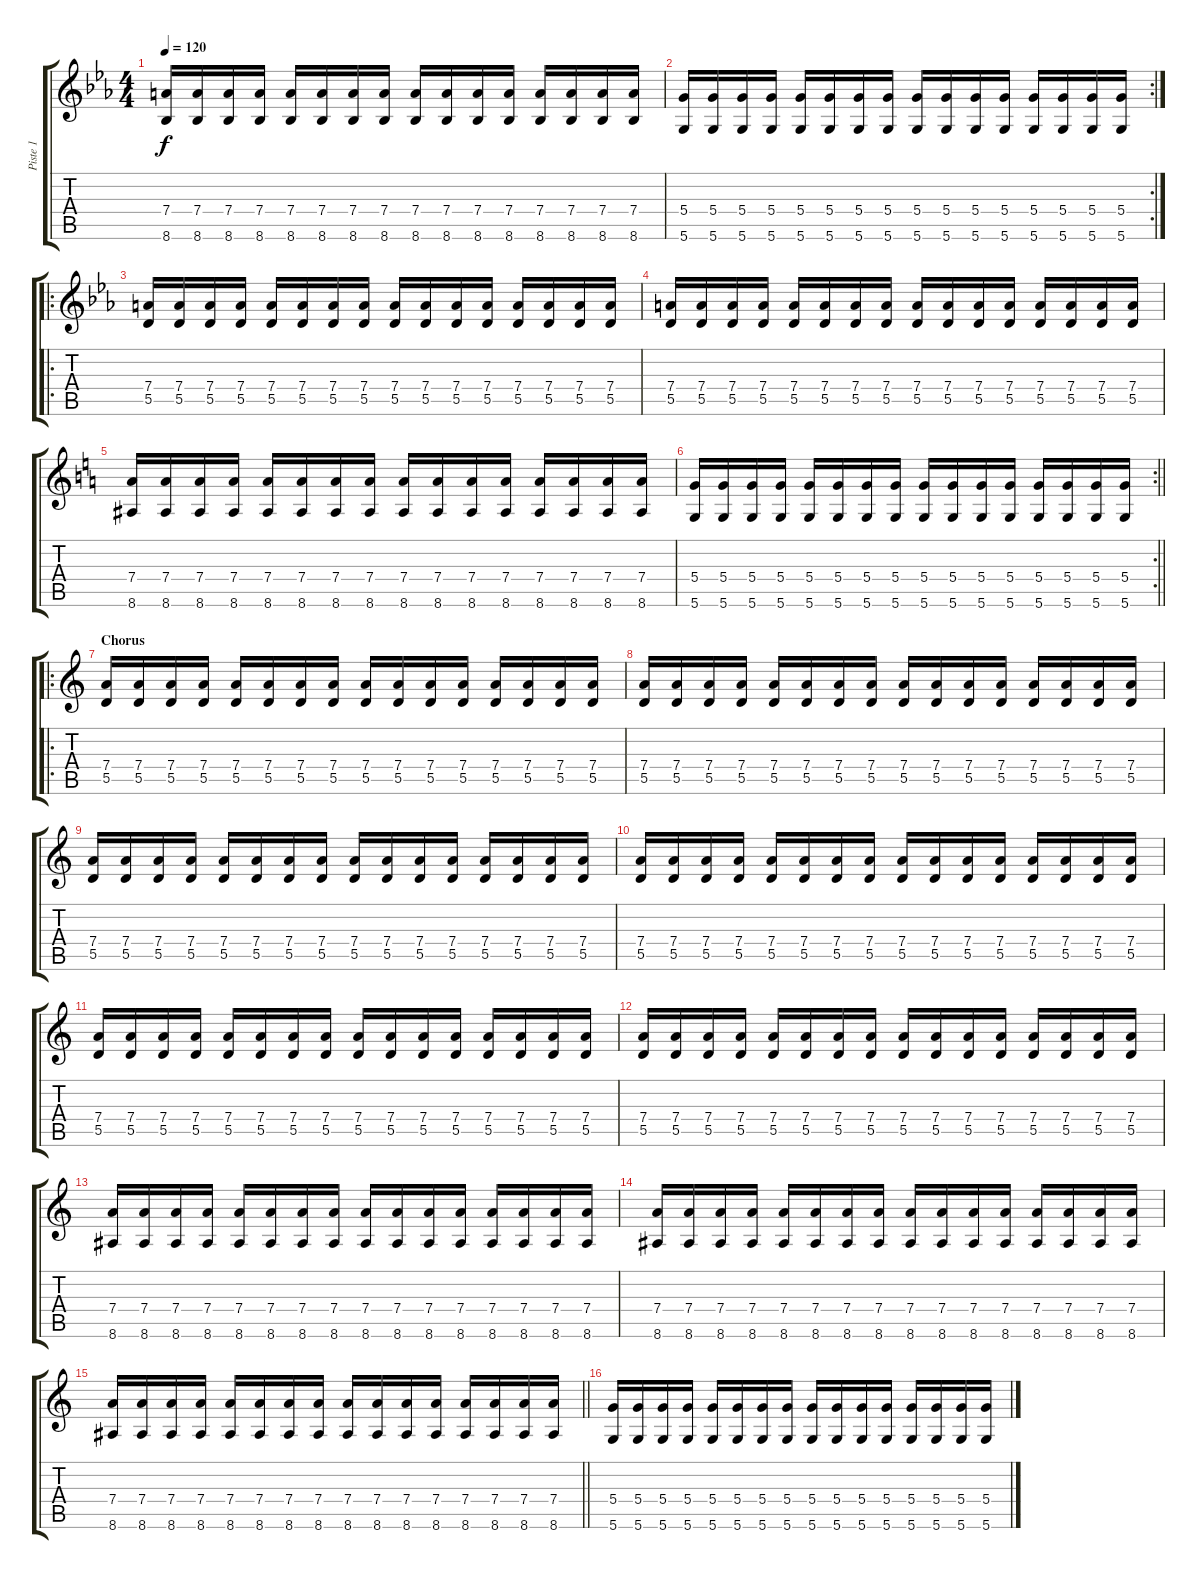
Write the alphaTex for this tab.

\track ("Piste 1" "Piste 1") {instrument distortionguitar}
\staff {score tabs}
\tuning (E4 B3 G3 D3 A2 D2) {hide}
\ts (4 4)
\tempo 120
\clef g2
\ks eb
(7.4 8.6).16{dy f} (7.4 8.6).16 (7.4 8.6).16 (7.4 8.6).16 (7.4 8.6).16 (7.4 8.6).16 (7.4 8.6).16 (7.4 8.6).16 (7.4 8.6).16 (7.4 8.6).16 (7.4 8.6).16 (7.4 8.6).16 (7.4 8.6).16 (7.4 8.6).16 (7.4 8.6).16 (7.4 8.6).16 |
\rc 2
(5.4 5.6).16 (5.4 5.6).16 (5.4 5.6).16 (5.4 5.6).16 (5.4 5.6).16 (5.4 5.6).16 (5.4 5.6).16 (5.4 5.6).16 (5.4 5.6).16 (5.4 5.6).16 (5.4 5.6).16 (5.4 5.6).16 (5.4 5.6).16 (5.4 5.6).16 (5.4 5.6).16 (5.4 5.6).16 |
\ro
(7.4 5.5).16 (7.4 5.5).16 (7.4 5.5).16 (7.4 5.5).16 (7.4 5.5).16 (7.4 5.5).16 (7.4 5.5).16 (7.4 5.5).16 (7.4 5.5).16 (7.4 5.5).16 (7.4 5.5).16 (7.4 5.5).16 (7.4 5.5).16 (7.4 5.5).16 (7.4 5.5).16 (7.4 5.5).16 |
\ks cminor
(7.4 5.5).16 (7.4 5.5).16 (7.4 5.5).16 (7.4 5.5).16 (7.4 5.5).16 (7.4 5.5).16 (7.4 5.5).16 (7.4 5.5).16 (7.4 5.5).16 (7.4 5.5).16 (7.4 5.5).16 (7.4 5.5).16 (7.4 5.5).16 (7.4 5.5).16 (7.4 5.5).16 (7.4 5.5).16 |
\ks c
(7.4 8.6).16 (7.4 8.6).16 (7.4 8.6).16 (7.4 8.6).16 (7.4 8.6).16 (7.4 8.6).16 (7.4 8.6).16 (7.4 8.6).16 (7.4 8.6).16 (7.4 8.6).16 (7.4 8.6).16 (7.4 8.6).16 (7.4 8.6).16 (7.4 8.6).16 (7.4 8.6).16 (7.4 8.6).16 |
\rc 2
\barLineRight lightlight
(5.4 5.6).16 (5.4 5.6).16 (5.4 5.6).16 (5.4 5.6).16 (5.4 5.6).16 (5.4 5.6).16 (5.4 5.6).16 (5.4 5.6).16 (5.4 5.6).16 (5.4 5.6).16 (5.4 5.6).16 (5.4 5.6).16 (5.4 5.6).16 (5.4 5.6).16 (5.4 5.6).16 (5.4 5.6).16 |
\ro
\section ("" "Chorus")
(7.4 5.5).16 (7.4 5.5).16 (7.4 5.5).16 (7.4 5.5).16 (7.4 5.5).16 (7.4 5.5).16 (7.4 5.5).16 (7.4 5.5).16 (7.4 5.5).16 (7.4 5.5).16 (7.4 5.5).16 (7.4 5.5).16 (7.4 5.5).16 (7.4 5.5).16 (7.4 5.5).16 (7.4 5.5).16 |
(7.4 5.5).16 (7.4 5.5).16 (7.4 5.5).16 (7.4 5.5).16 (7.4 5.5).16 (7.4 5.5).16 (7.4 5.5).16 (7.4 5.5).16 (7.4 5.5).16 (7.4 5.5).16 (7.4 5.5).16 (7.4 5.5).16 (7.4 5.5).16 (7.4 5.5).16 (7.4 5.5).16 (7.4 5.5).16 |
(7.4 5.5).16 (7.4 5.5).16 (7.4 5.5).16 (7.4 5.5).16 (7.4 5.5).16 (7.4 5.5).16 (7.4 5.5).16 (7.4 5.5).16 (7.4 5.5).16 (7.4 5.5).16 (7.4 5.5).16 (7.4 5.5).16 (7.4 5.5).16 (7.4 5.5).16 (7.4 5.5).16 (7.4 5.5).16 |
(7.4 5.5).16 (7.4 5.5).16 (7.4 5.5).16 (7.4 5.5).16 (7.4 5.5).16 (7.4 5.5).16 (7.4 5.5).16 (7.4 5.5).16 (7.4 5.5).16 (7.4 5.5).16 (7.4 5.5).16 (7.4 5.5).16 (7.4 5.5).16 (7.4 5.5).16 (7.4 5.5).16 (7.4 5.5).16 |
(7.4 5.5).16 (7.4 5.5).16 (7.4 5.5).16 (7.4 5.5).16 (7.4 5.5).16 (7.4 5.5).16 (7.4 5.5).16 (7.4 5.5).16 (7.4 5.5).16 (7.4 5.5).16 (7.4 5.5).16 (7.4 5.5).16 (7.4 5.5).16 (7.4 5.5).16 (7.4 5.5).16 (7.4 5.5).16 |
(7.4 5.5).16 (7.4 5.5).16 (7.4 5.5).16 (7.4 5.5).16 (7.4 5.5).16 (7.4 5.5).16 (7.4 5.5).16 (7.4 5.5).16 (7.4 5.5).16 (7.4 5.5).16 (7.4 5.5).16 (7.4 5.5).16 (7.4 5.5).16 (7.4 5.5).16 (7.4 5.5).16 (7.4 5.5).16 |
(7.4 8.6).16 (7.4 8.6).16 (7.4 8.6).16 (7.4 8.6).16 (7.4 8.6).16 (7.4 8.6).16 (7.4 8.6).16 (7.4 8.6).16 (7.4 8.6).16 (7.4 8.6).16 (7.4 8.6).16 (7.4 8.6).16 (7.4 8.6).16 (7.4 8.6).16 (7.4 8.6).16 (7.4 8.6).16 |
(7.4 8.6).16 (7.4 8.6).16 (7.4 8.6).16 (7.4 8.6).16 (7.4 8.6).16 (7.4 8.6).16 (7.4 8.6).16 (7.4 8.6).16 (7.4 8.6).16 (7.4 8.6).16 (7.4 8.6).16 (7.4 8.6).16 (7.4 8.6).16 (7.4 8.6).16 (7.4 8.6).16 (7.4 8.6).16 |
\barLineRight lightlight
(7.4 8.6).16 (7.4 8.6).16 (7.4 8.6).16 (7.4 8.6).16 (7.4 8.6).16 (7.4 8.6).16 (7.4 8.6).16 (7.4 8.6).16 (7.4 8.6).16 (7.4 8.6).16 (7.4 8.6).16 (7.4 8.6).16 (7.4 8.6).16 (7.4 8.6).16 (7.4 8.6).16 (7.4 8.6).16 |
(5.4 5.6).16 (5.4 5.6).16 (5.4 5.6).16 (5.4 5.6).16 (5.4 5.6).16 (5.4 5.6).16 (5.4 5.6).16 (5.4 5.6).16 (5.4 5.6).16 (5.4 5.6).16 (5.4 5.6).16 (5.4 5.6).16 (5.4 5.6).16 (5.4 5.6).16 (5.4 5.6).16 (5.4 5.6).16
